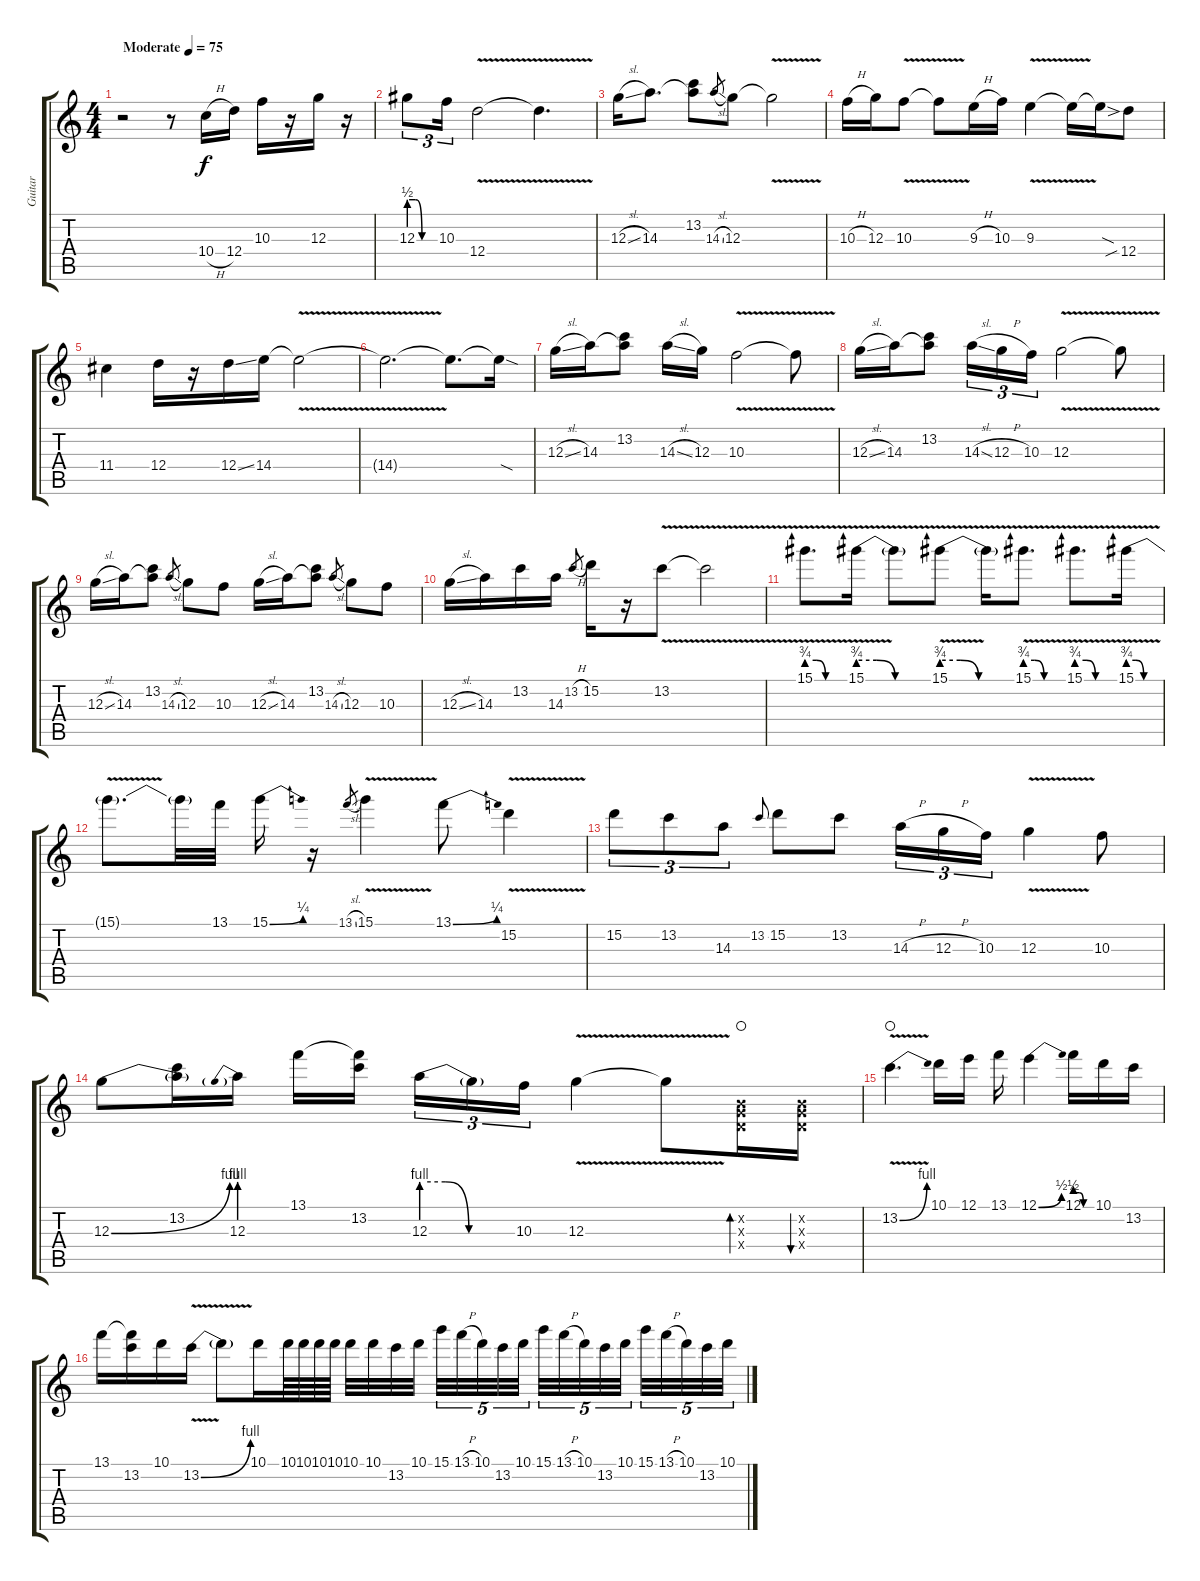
\track ("Guitar" "Guitar") {instrument electricguitarjazz}
\staff {score tabs}
\tuning (E4 B3 G3 D3 A2 E2) {hide}
\ts (4 4)
\tempo (75 "Moderate")
\clef g2
\ks c
r.2{dy f instrument electricguitarjazz} r.8 10.4{h}.16 12.4.16 10.3.16 r.16 12.3.16 r.16 |
12.3{be (custom 0 2 15 2 30 0 60 0)}.8{tu (3 2)} 10.3.16{tu (3 2)} 12.4{v}.2 12.4{t}.4{d} |
12.3{sl}.16 14.3.8{d} (13.2 14.3{t}).8 14.3{sl}.8{gr} 12.3.8 12.3{v t}.2 |
10.3{h}.16 12.3.16 10.3{v}.8 10.3{t}.8 9.3{h}.16 10.3.16 9.3{v}.4 9.3{t}.16 9.3{sod t}.16 12.4{sib}.8 |
11.4.4 12.4.16 r.16 12.4{ss}.16 14.4.16 14.4{v t}.2 |
14.4{t}.2{d} 14.4{t}.8{d} 14.4{sod t}.16{instrument overdrivenguitar} |
12.3{sl}.16 14.3.16 (13.2 14.3{t}).8 14.3{sl}.16 12.3.16 10.3{v}.2 10.3{t}.8 |
12.3{sl}.16 14.3.16 (13.2 14.3{t}).8 14.3{sl}.16{tu (3 2)} 12.3{h}.16{tu (3 2)} 10.3.16{tu (3 2)} 12.3{v}.2 12.3{t}.8 |
12.3{sl}.16 14.3.16 (13.2 14.3{t}).8 14.3{sl}.8{gr} 12.3.8 10.3.8 12.3{sl}.16 14.3.16 (13.2 14.3{t}).8 14.3{sl}.8{gr} 12.3.8 10.3.8 |
12.3{sl}.16 14.3.16 13.2.16 14.3.16 13.2{h}.8{gr} 15.2.16 r.16 13.2{v}.8 13.2{t}.2 |
15.1{be (custom 0 3 15 3 30 0 60 0) v}.8{d} 15.1{be (custom 0 3 15 3 30 0 60 0) v}.16 15.1{t}.8 15.1{be (custom 0 3 15 3 30 0 60 0) v}.8 15.1{t}.16 15.1{be (custom 0 3 15 3 30 0 60 0) v}.8{d} 15.1{be (custom 0 3 15 3 30 0 60 0) v}.8{d} 15.1{be (custom 0 3 15 3 30 0 60 0) v}.16 |
15.1{t}.8{d} 15.1{t}.32 13.1.32 15.1{be (bend 0 0 60 1)}.16 r.16 13.1{sl}.8{gr} 15.1{v}.4 13.1{be (bend 0 0 60 1)}.8 15.2{v}.4 |
15.2.8{tu (3 2)} 13.2.8{tu (3 2)} 14.3.8{tu (3 2)} 13.2.8{gr onbeat} 15.2.8 13.2.8 14.3{h}.16{tu (3 2)} 12.3{h}.16{tu (3 2)} 10.3.16{tu (3 2)} 12.3{v}.4 10.3.8 |
12.3{be (bend 0 0 60 4)}.8 (13.2 12.3{t}).16 12.3{be (prebend 0 4 60 4)}.16 13.1.16 (13.1{t} 13.2).16{beam splitsecondary} 12.3{be (custom 0 4 15 4 30 0 60 0)}.16{tu (3 2)} 12.3{t}.16{tu (3 2)} 10.3.16{tu (3 2)} 12.3{v}.4 12.3{t}.8 (0.2{x} 0.3{x} 0.4{x}).16{bd 60 waho} (0.2{x} 0.3{x} 0.4{x}).16{bu 60} |
13.2{be (bend 0 0 60 4) v}.4{d waho} 10.1.16 12.1.16 13.1.16 12.1{be (bend 0 0 60 2)}.4 12.1{be (custom 0 2 15 2 30 0 60 0)}.16 10.1.16 13.2.16 |
13.1.16 (13.1{t} 13.2).16 10.1.16 13.2{be (bend 0 0 60 4) v}.16 13.2{t}.8 10.1.16 10.1.64 10.1.64 10.1.64 10.1.64 10.1.32 10.1.32 13.2.32 10.1.32{beam splitsecondary} 15.1.32{tu (5 4)} 13.1{h}.32{tu (5 4)} 10.1.32{tu (5 4)} 13.2.32{tu (5 4)} 10.1.32{tu (5 4)} 15.1.32{tu (5 4)} 13.1{h}.32{tu (5 4)} 10.1.32{tu (5 4)} 13.2.32{tu (5 4)} 10.1.32{tu (5 4) beam splitsecondary} 15.1.32{tu (5 4)} 13.1{h}.32{tu (5 4)} 10.1.32{tu (5 4)} 13.2.32{tu (5 4)} 10.1.32{tu (5 4)}
